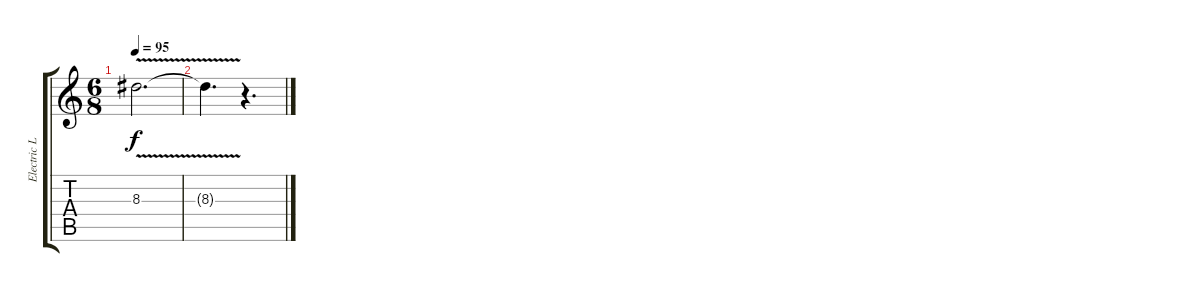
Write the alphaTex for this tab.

\track ("Electric Left" "Electric L") {instrument distortionguitar}
\staff {score tabs}
\tuning (E4 B3 G3 D3 A2 D2) {hide}
\ts (6 8)
\tempo 95
\clef g2
\ks c
8.3{v}.2{d dy f volume 0} |
8.3{t}.4{d} r.4{d}
